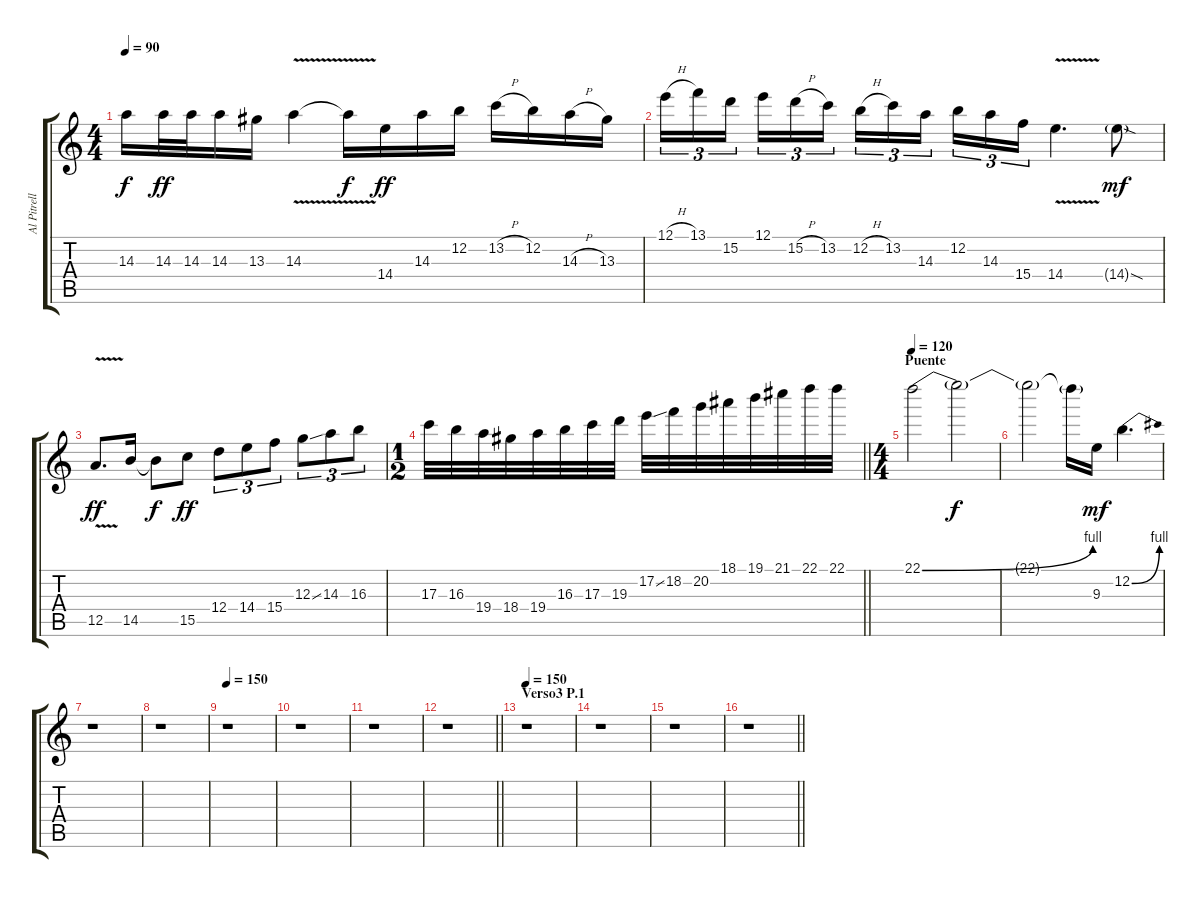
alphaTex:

\track ("Al Pitrelli Solo" "Al Pitrell") {instrument distortionguitar}
\staff {score tabs}
\tuning (E4 B3 G3 D3 A2 E2) {hide}
\ts (4 4)
\tempo 90
\clef g2
\ks c
14.3.16{dy f} 14.3.32{dy ff} 14.3.32 14.3.16 13.3.16 14.3{v}.4 14.3{t}.16{dy f} 14.4.16{dy ff} 14.3.16 12.2.16 13.2{h}.16 12.2.16 14.3{h}.16 13.3.16 |
12.1{h}.16{tu (3 2)} 13.1.16{tu (3 2)} 15.2.16{tu (3 2) beam splitsecondary} 12.1.16{tu (3 2)} 15.2{h}.16{tu (3 2)} 13.2.16{tu (3 2)} 12.2{h}.16{tu (3 2)} 13.2.16{tu (3 2)} 14.3.16{tu (3 2) beam splitsecondary} 12.2.16{tu (3 2)} 14.3.16{tu (3 2)} 15.4.16{tu (3 2)} 14.4{v}.4{d} 14.4{sod g}.8{dy mf} |
12.5{v}.8{d dy ff} 14.5.16 14.5{t}.8{dy f} 15.5.8{dy ff} 12.4.8{tu (3 2)} 14.4.8{tu (3 2)} 15.4.8{tu (3 2)} 12.3{ss}.8{tu (3 2)} 14.3.8{tu (3 2)} 16.3.8{tu (3 2)} |
\ts (1 2)
\barLineRight lightlight
17.3.32 16.3.32 19.4.32 18.4.32 19.4.32 16.3.32 17.3.32 19.3.32 17.2{ss}.32 18.2.32 20.2.32 18.1.32 19.1.32 21.1.32 22.1.32 22.1.32 |
\ts (4 4)
\section ("" "Puente")
\tempo 120
22.1{be (bend 0 0 60 4)}.2 22.1{t}.2{dy f volume 7} |
22.1{t}.2 22.1{t}.16 9.3.16{dy mf volume 13} 12.2{be (bend 0 0 60 4)}.4{d} |
r.1 |
r.1 |
\tempo 150
r.1 |
r.1 |
r.1 |
\barLineRight lightlight
r.1 |
\section ("" "Verso3 P.1")
\tempo 150
r.1 |
r.1 |
r.1 |
\barLineRight lightlight
r.1
